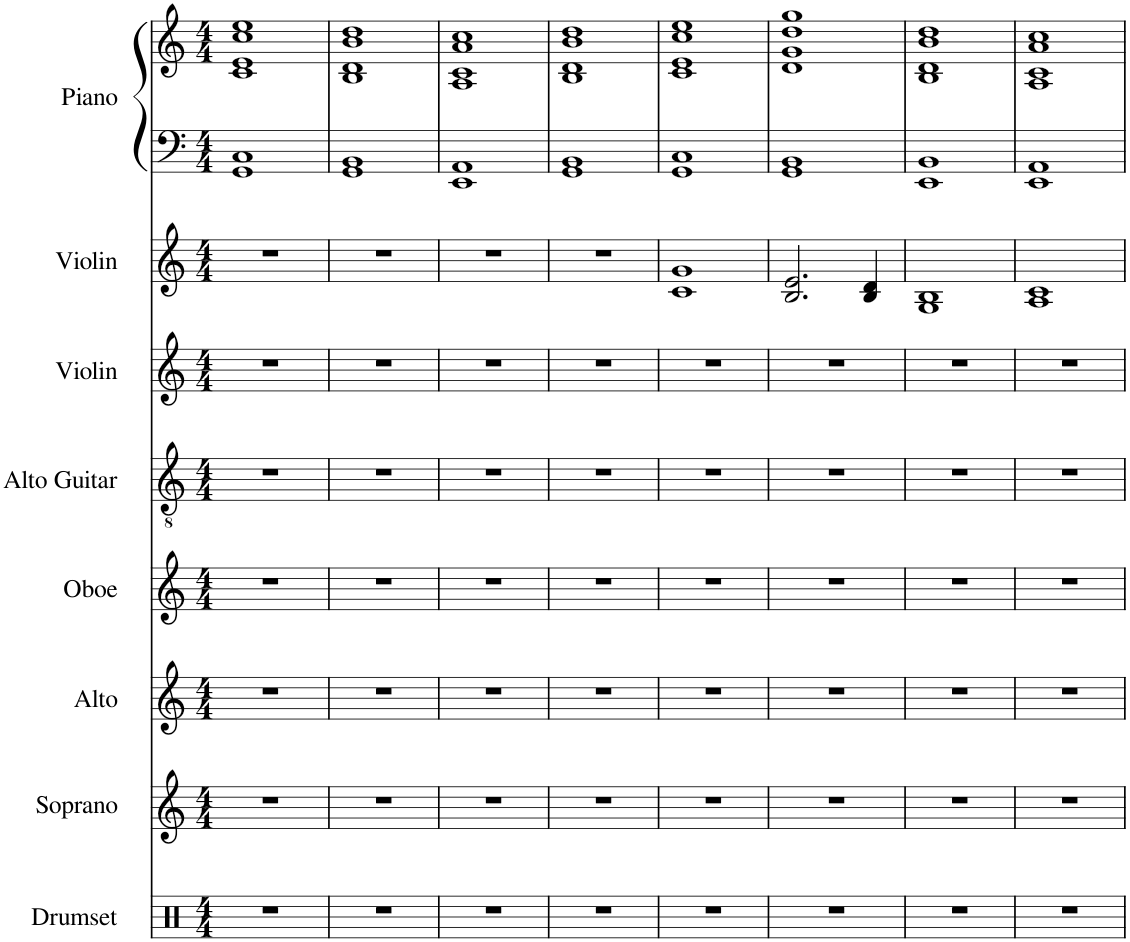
**kern	**kern	**kern	**kern	**kern	**kern	**kern	**kern	**kern
*part8	*part7	*part6	*part5	*part4	*part3	*part2	*part1	*part1
*staff9	*staff8	*staff7	*staff6	*staff5	*staff4	*staff3	*staff2	*staff1
*I"Drumset	*I"Soprano	*I"Alto	*I"Oboe	*I"Alto Guitar	*I"Violin	*I"Violin	*I"Piano	*
*I'Drs.	*I'S.	*I'A.	*I'Ob.	*I'A. Guit.	*I'Vln.	*I'Vln.	*I'Pno.	*
*clefX	*clefG2	*clefG2	*clefG2	*clefGv2	*clefG2	*clefG2	*clefF4	*clefG2
*k[]	*k[]	*k[]	*k[]	*k[]	*k[]	*k[]	*k[]	*k[]
*M4/4	*M4/4	*M4/4	*M4/4	*M4/4	*M4/4	*M4/4	*M4/4	*M4/4
=1	=1	=1	=1	=1	=1	=1	=1	=1
1r	1r	1r	1r	1r	1r	1r	1GG 1C	1c 1e 1cc 1ee
=2	=2	=2	=2	=2	=2	=2	=2	=2
1r	1r	1r	1r	1r	1r	1r	1GG 1BB	1B 1d 1b 1dd
=3	=3	=3	=3	=3	=3	=3	=3	=3
1r	1r	1r	1r	1r	1r	1r	1EE 1AA	1A 1c 1a 1cc
=4	=4	=4	=4	=4	=4	=4	=4	=4
1r	1r	1r	1r	1r	1r	1r	1GG 1BB	1B 1d 1b 1dd
=5	=5	=5	=5	=5	=5	=5	=5	=5
1r	1r	1r	1r	1r	1r	1c 1g	1GG 1C	1c 1e 1cc 1ee
=6	=6	=6	=6	=6	=6	=6	=6	=6
1r	1r	1r	1r	1r	1r	2.B/ 2.e/	1GG 1BB	1d 1g 1dd 1gg
.	.	.	.	.	.	4B/ 4d/	.	.
=7	=7	=7	=7	=7	=7	=7	=7	=7
1r	1r	1r	1r	1r	1r	1G 1B	1EE 1BB	1B 1d 1b 1dd
=8	=8	=8	=8	=8	=8	=8	=8	=8
1r	1r	1r	1r	1r	1r	1A 1c	1EE 1AA	1A 1c 1a 1cc
=	=	=	=	=	=	=	=	=
*-	*-	*-	*-	*-	*-	*-	*-	*-
